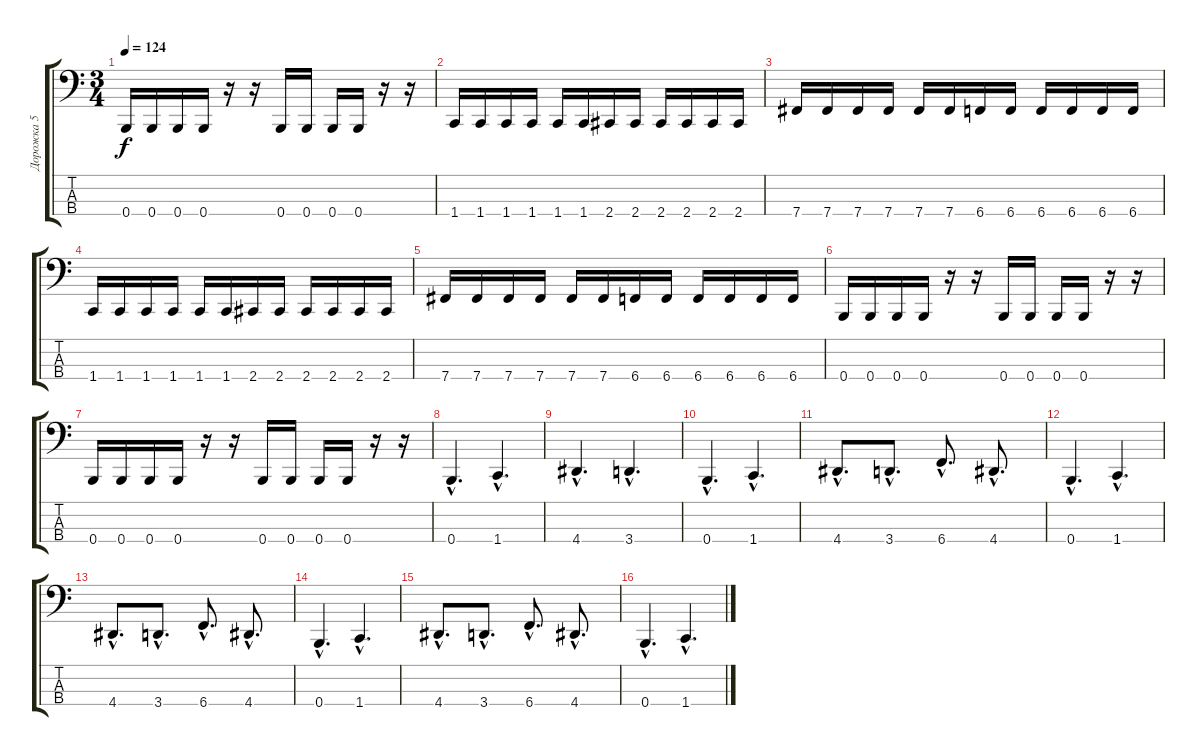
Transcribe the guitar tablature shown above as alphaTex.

\track ("Дорожка 5" "Дорожка 5") {instrument electricbasspick}
\staff {score tabs}
\tuning (E2 B1 Gb1 B0) {hide}
\ts (3 4)
\tempo 124
\clef f4
\ks c
0.4.16{dy f} 0.4.16 0.4.16 0.4.16 r.16 r.16 0.4.16 0.4.16 0.4.16 0.4.16 r.16 r.16 |
1.4.16 1.4.16 1.4.16 1.4.16 1.4.16 1.4.16 2.4.16 2.4.16 2.4.16 2.4.16 2.4.16 2.4.16 |
7.4.16 7.4.16 7.4.16 7.4.16 7.4.16 7.4.16 6.4.16 6.4.16 6.4.16 6.4.16 6.4.16 6.4.16 |
1.4.16 1.4.16 1.4.16 1.4.16 1.4.16 1.4.16 2.4.16 2.4.16 2.4.16 2.4.16 2.4.16 2.4.16 |
7.4.16 7.4.16 7.4.16 7.4.16 7.4.16 7.4.16 6.4.16 6.4.16 6.4.16 6.4.16 6.4.16 6.4.16 |
0.4.16 0.4.16 0.4.16 0.4.16 r.16 r.16 0.4.16 0.4.16 0.4.16 0.4.16 r.16 r.16 |
0.4.16 0.4.16 0.4.16 0.4.16 r.16 r.16 0.4.16 0.4.16 0.4.16 0.4.16 r.16 r.16 |
0.4{hac}.4{d} 1.4{hac}.4{d} |
4.4{hac}.4{d} 3.4{hac}.4{d} |
0.4{hac}.4{d} 1.4{hac}.4{d} |
4.4{hac}.8{d} 3.4{hac}.8{d} 6.4{hac}.8{d} 4.4{hac}.8{d} |
0.4{hac}.4{d} 1.4{hac}.4{d} |
4.4{hac}.8{d} 3.4{hac}.8{d} 6.4{hac}.8{d} 4.4{hac}.8{d} |
0.4{hac}.4{d} 1.4{hac}.4{d} |
4.4{hac}.8{d} 3.4{hac}.8{d} 6.4{hac}.8{d} 4.4{hac}.8{d} |
0.4{hac}.4{d} 1.4{hac}.4{d}
